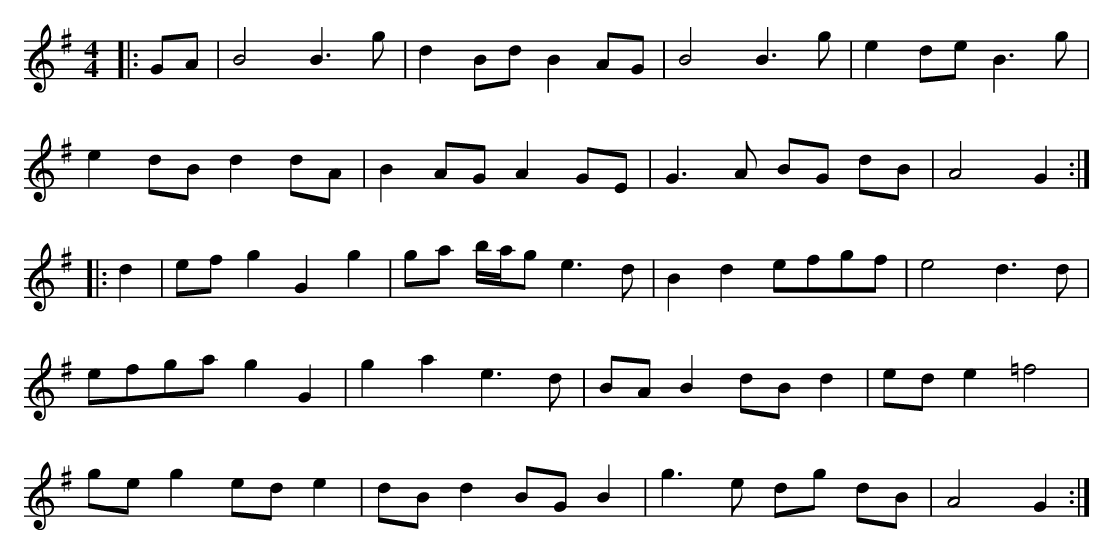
X:1
M:4/4
K:G
|:GA|B4 B3g|d2 Bd B2 AG|B4 B3g|e2 de B3g|
e2 dB d2 dA|B2 AG A2 GE|G3A BG dB|A4 G2:|
|:d2|ef g2 G2 g2|ga b/a/g e3d|B2 d2 efgf|e4 d3d|
efga g2 G2|g2 a2 e3d|BA B2 dB d2|ed e2 =f4|
ge g2 ed e2|dB d2 BG B2|g3e dg dB|A4 G2:|
